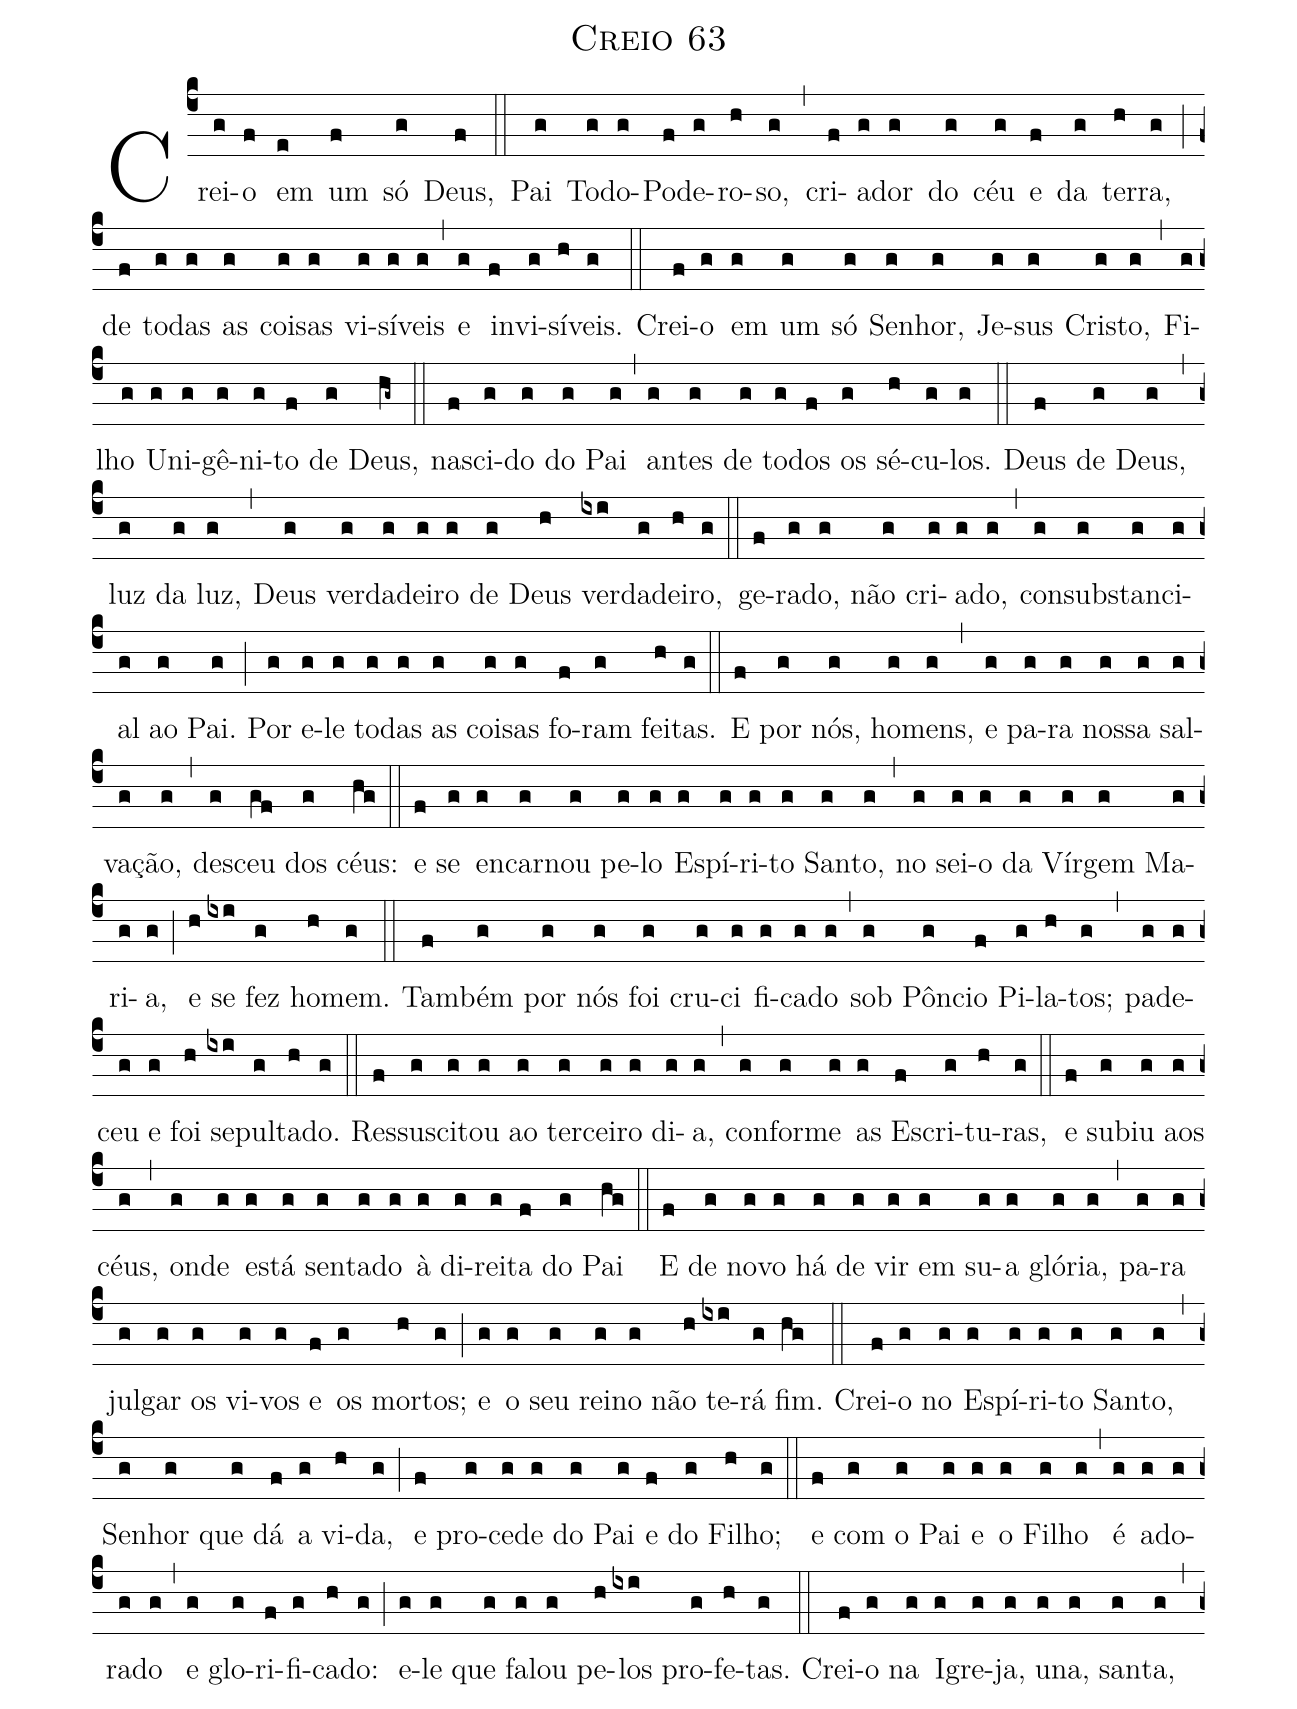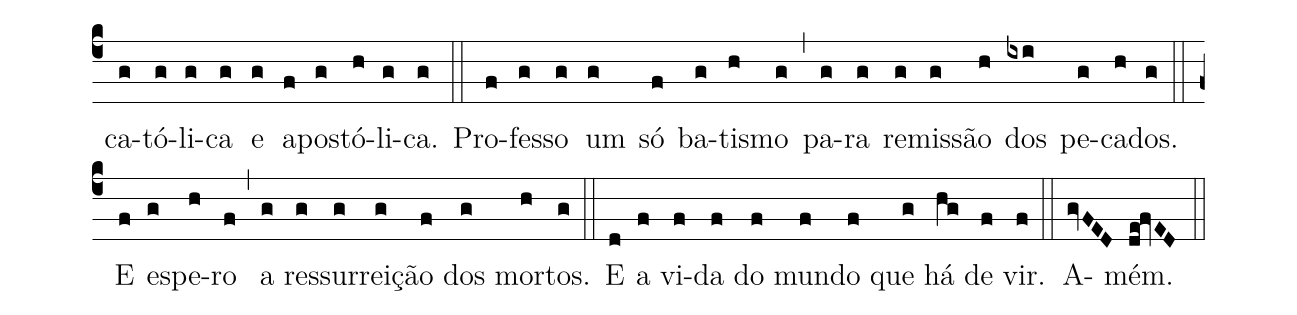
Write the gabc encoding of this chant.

name: Creio 63;
%%
(c4)

Crei(g)o(f) em(e) um(f) só(g) Deus,(f)

(::)

Pai(g) To(g)do-(g)Po(f)de(g)ro(h)so,(g) (,) cri(f)a(g)dor(g) do(g) céu(g) e(f) da(g) ter(h)ra,(g)

(;)

de(f) to(g)das(g) as(g) coi(g)sas(g) vi(g)sí(g)veis(g) (,) e(g) in(f)vi(g)sí(h)veis.(g)

(::)

Crei(f)o(g) em(g) um(g) só(g) Se(g)nhor,(g) Je(g)sus(g) Cris(g)to,(g) (,) Fi(g)lho(g) U(g)ni(g)gê(g)ni(g)to(f) de(g) Deus,(hg~)

(::)

nas(f)ci(g)do(g) do(g) Pai(g) (,) an(g)tes(g) de(g) to(g)dos(f) os(g) sé(h)cu(g)los.(g)

(::)

Deus(f) de(g) Deus,(g) (,) luz(g) da(g) luz,(g) (,) Deus(g) ver(g)da(g)dei(g)ro(g) de(g) Deus(h) ver(ixi)da(g)dei(h)ro,(g)

(::)

ge(f)ra(g)do,(g) não(g) cri(g)a(g)do,(g) (,) con(g)subs(g)tan(g)ci(g)al(g) ao(g) Pai.(g)

(;)

Por(g) e(g)le(g) to(g)das(g) as(g) coi(g)sas(g) fo(f)ram(g) fei(h)tas.(g)

(::)

E(f) por(g) nós,(g) ho(g)mens,(g) (,) e(g) pa(g)ra(g) nos(g)sa(g) sal(g)va(g)ção,(g) (,) des(g)ceu(gf) dos(g) céus:(hg)

(::)

e(f) se(g) en(g)car(g)nou(g) pe(g)lo(g) Es(g)pí(g)ri(g)to(g) San(g)to,(g) (,) no(g) sei(g)o(g) da(g) Vír(g)gem(g) Ma(g)ri(g)a,(g) (;) e(h) se(ixi) fez(g) ho(h)mem.(g)

(::)

Tam(f)bém(g) por(g) nós(g) foi(g) cru(g)ci(g) fi(g)ca(g)do(g) (,) sob(g) Pôn(g)cio(f) Pi(g)la(h)tos;(g) (,) pa(g)de(g)ceu(g) e(g) foi(h) se(ixi)pul(g)ta(h)do.(g)

(::)

Res(f)sus(g)ci(g)tou(g) ao(g) ter(g)cei(g)ro(g) di(g)a,(g) (,) con(g)for(g)me(g) as(g) Es(f)cri(g)tu(h)ras,(g)

(::)

e(f) su(g)biu(g) aos(g) céus,(g) (,) on(g)de(g) es(g)tá(g) sen(g)ta(g)do(g) à(g) di(g)rei(g)ta(f) do(g) Pai(hg)

(::)

E(f) de(g) no(g)vo(g) há(g) de(g) vir(g) em(g) su(g)a(g) gló(g)ria,(g) (,) pa(g)ra(g) jul(g)gar(g) os(g) vi(g)vos(g) e(f) os(g) mor(h)tos;(g) (;) e(g) o(g) seu(g) rei(g)no(g) não(h) te(ixi)rá(g) fim.(hg)

(::)

Crei(f)o(g) no(g) Es(g)pí(g)ri(g)to(g) San(g)to,(g) (,) Se(g)nhor(g) que(g) dá(f) a(g) vi(h)da,(g) (;) e(f) pro(g)ce(g)de(g) do(g) Pai(g) e(f) do(g) Fi(h)lho;(g)

(::)

e(f) com(g) o(g) Pai(g) e(g) o(g) Fi(g)lho(g) (,) é(g) a(g)do(g)ra(g)do(g) (,) e(g) glo(g)ri(f)fi(g)ca(h)do:(g) (;) e(g)le(g) que(g) fa(g)lou(g) pe(h)los(ixi) pro(g)fe(h)tas.(g)

(::)

Crei(f)o(g) na(g) I(g)gre(g)ja,(g) u(g)na,(g) san(g)ta,(g) (,) ca(g)tó(g)li(g)ca(g) e(g) a(f)pos(g)tó(h)li(g)ca.(g)

(::)

Pro(f)fes(g)so(g) um(g) só(f) ba(g)tis(h)mo(g) (,) pa(g)ra(g) re(g)mis(g)são(h) dos(ixi) pe(g)ca(h)dos.(g)

(::)

E(f) es(g)pe(h)ro(f) (,) a(g) res(g)sur(g)rei(g)ção(f) dos(g) mor(h)tos.(g)

(::)

E(d) a(f) vi(f)da(f) do(f) mun(f)do(f) que(g) há(hg) de(f) vir.(f)

(::)

A(gvFED)mém.(de!fvED)

(::)
